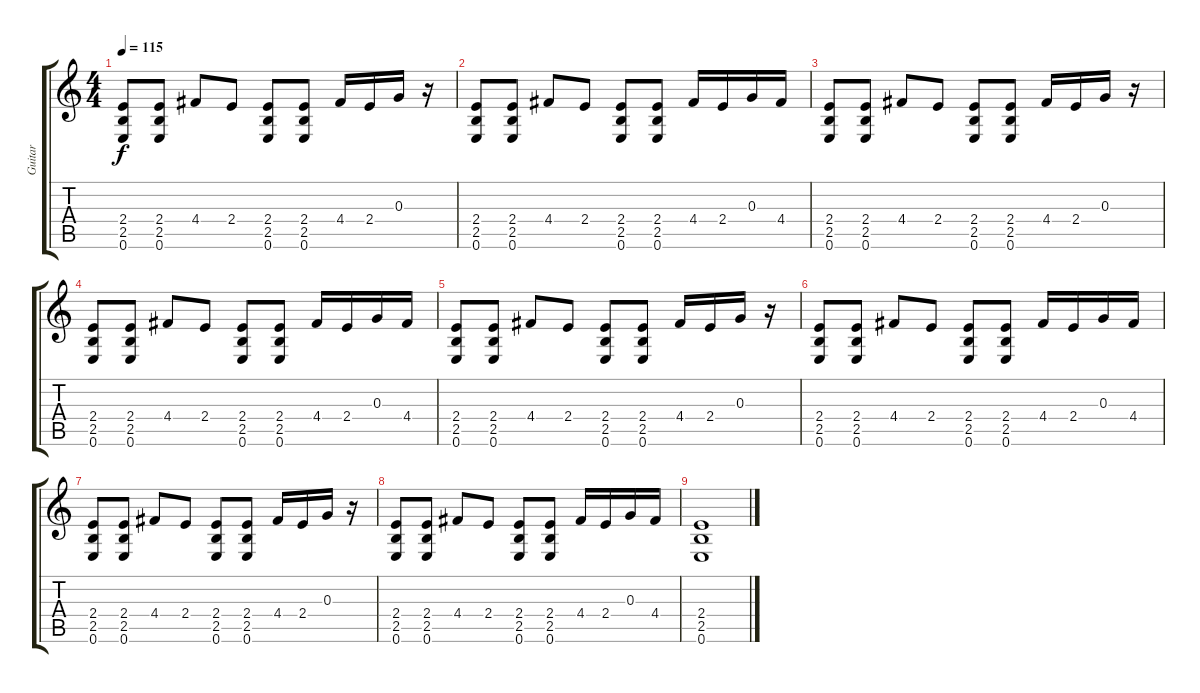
\track ("Guitar" "Guitar") {instrument overdrivenguitar}
\staff {score tabs}
\tuning (E4 B3 G3 D3 A2 E2) {hide}
\ts (4 4)
\tempo 115
\clef g2
\ks c
(2.4 2.5 0.6).8{dy f} (2.4 2.5 0.6).8 4.4.8 2.4.8 (2.4 2.5 0.6).8 (2.4 2.5 0.6).8 4.4.16 2.4.16 0.3.16 r.16 |
(2.4 2.5 0.6).8 (2.4 2.5 0.6).8 4.4.8 2.4.8 (2.4 2.5 0.6).8 (2.4 2.5 0.6).8 4.4.16 2.4.16 0.3.16 4.4.16 |
(2.4 2.5 0.6).8 (2.4 2.5 0.6).8 4.4.8 2.4.8 (2.4 2.5 0.6).8 (2.4 2.5 0.6).8 4.4.16 2.4.16 0.3.16 r.16 |
(2.4 2.5 0.6).8 (2.4 2.5 0.6).8 4.4.8 2.4.8 (2.4 2.5 0.6).8 (2.4 2.5 0.6).8 4.4.16 2.4.16 0.3.16 4.4.16 |
(2.4 2.5 0.6).8 (2.4 2.5 0.6).8 4.4.8 2.4.8 (2.4 2.5 0.6).8 (2.4 2.5 0.6).8 4.4.16 2.4.16 0.3.16 r.16 |
(2.4 2.5 0.6).8 (2.4 2.5 0.6).8 4.4.8 2.4.8 (2.4 2.5 0.6).8 (2.4 2.5 0.6).8 4.4.16 2.4.16 0.3.16 4.4.16 |
(2.4 2.5 0.6).8 (2.4 2.5 0.6).8 4.4.8 2.4.8 (2.4 2.5 0.6).8 (2.4 2.5 0.6).8 4.4.16 2.4.16 0.3.16 r.16 |
(2.4 2.5 0.6).8 (2.4 2.5 0.6).8 4.4.8 2.4.8 (2.4 2.5 0.6).8 (2.4 2.5 0.6).8 4.4.16 2.4.16 0.3.16 4.4.16 |
(2.4 2.5 0.6).1
